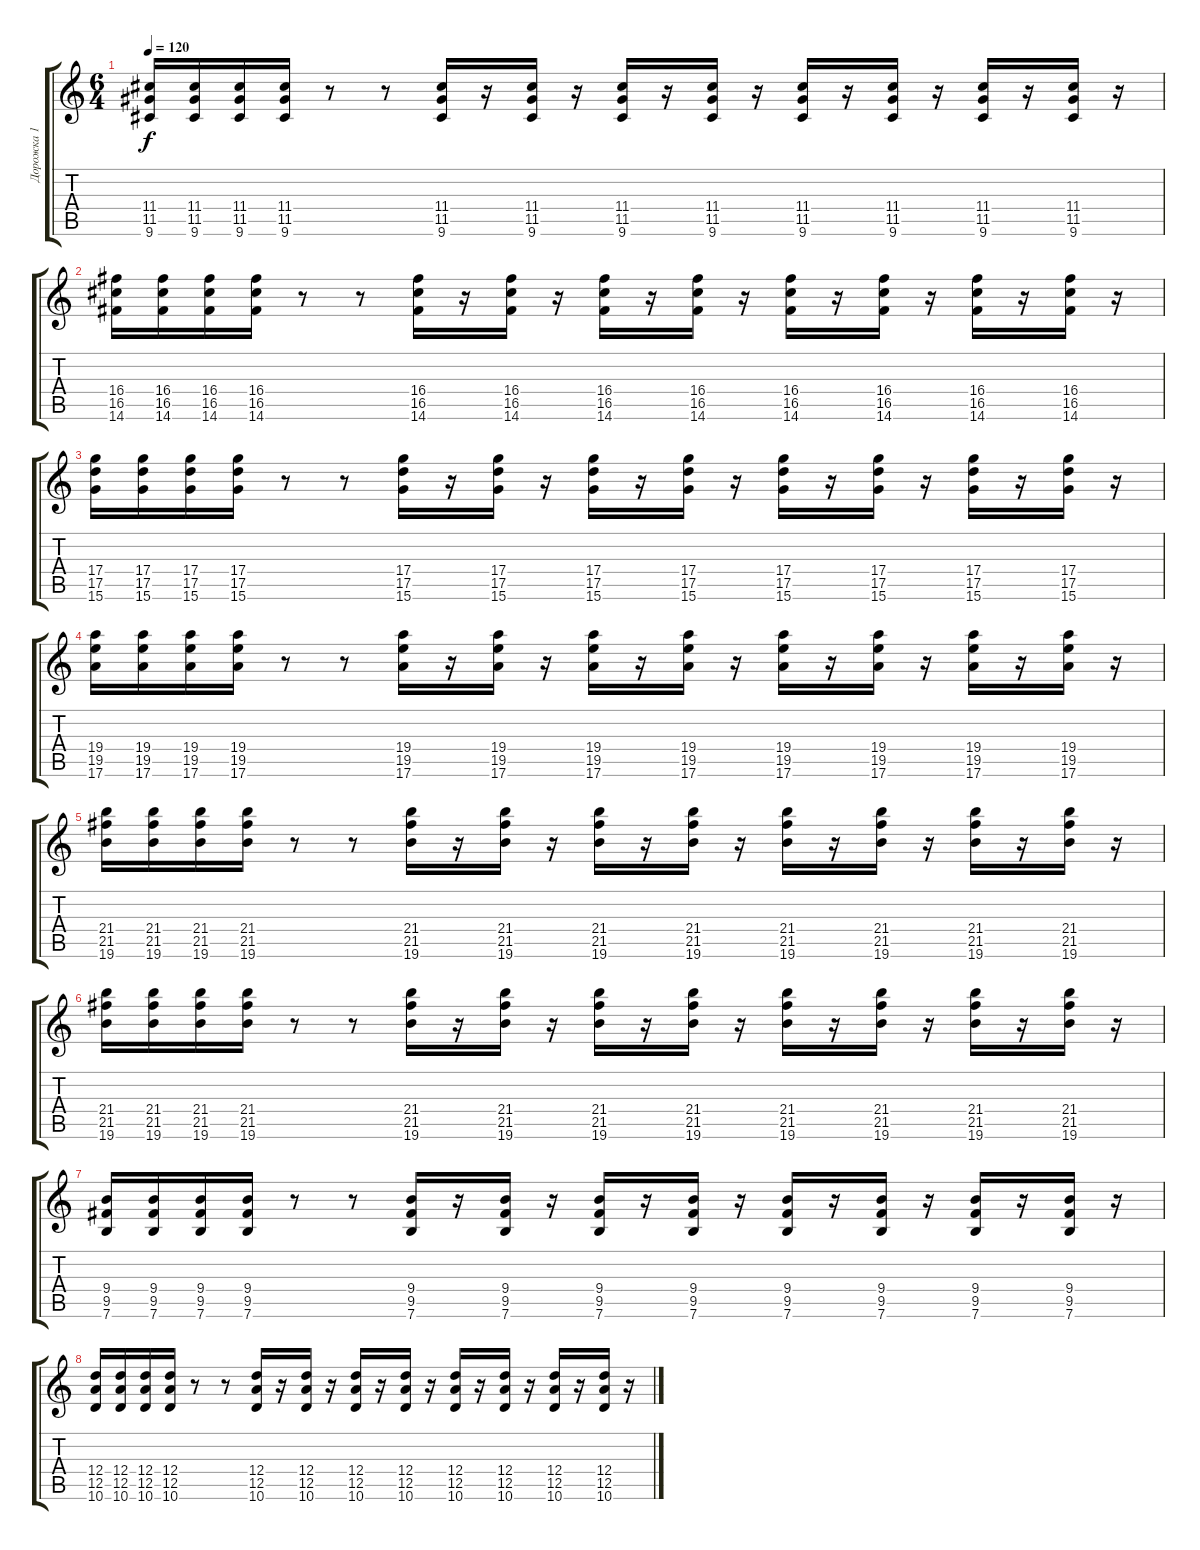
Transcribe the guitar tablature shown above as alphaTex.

\track ("Дорожка 1" "Дорожка 1") {instrument overdrivenguitar}
\staff {score tabs}
\tuning (E4 B3 G3 D3 A2 E2) {hide}
\ts (6 4)
\tempo 120
\clef g2
\ks c
(11.4 11.5 9.6).16{dy f} (11.4 11.5 9.6).16 (11.4 11.5 9.6).16 (11.4 11.5 9.6).16 r.8 r.8 (11.4 11.5 9.6).16 r.16 (11.4 11.5 9.6).16 r.16 (11.4 11.5 9.6).16 r.16 (11.4 11.5 9.6).16 r.16 (11.4 11.5 9.6).16 r.16 (11.4 11.5 9.6).16 r.16 (11.4 11.5 9.6).16 r.16 (11.4 11.5 9.6).16 r.16 |
(16.4 16.5 14.6).16 (16.4 16.5 14.6).16 (16.4 16.5 14.6).16 (16.4 16.5 14.6).16 r.8 r.8 (16.4 16.5 14.6).16 r.16 (16.4 16.5 14.6).16 r.16 (16.4 16.5 14.6).16 r.16 (16.4 16.5 14.6).16 r.16 (16.4 16.5 14.6).16 r.16 (16.4 16.5 14.6).16 r.16 (16.4 16.5 14.6).16 r.16 (16.4 16.5 14.6).16 r.16 |
(17.4 17.5 15.6).16 (17.4 17.5 15.6).16 (17.4 17.5 15.6).16 (17.4 17.5 15.6).16 r.8 r.8 (17.4 17.5 15.6).16 r.16 (17.4 17.5 15.6).16 r.16 (17.4 17.5 15.6).16 r.16 (17.4 17.5 15.6).16 r.16 (17.4 17.5 15.6).16 r.16 (17.4 17.5 15.6).16 r.16 (17.4 17.5 15.6).16 r.16 (17.4 17.5 15.6).16 r.16 |
(19.4 19.5 17.6).16 (19.4 19.5 17.6).16 (19.4 19.5 17.6).16 (19.4 19.5 17.6).16 r.8 r.8 (19.4 19.5 17.6).16 r.16 (19.4 19.5 17.6).16 r.16 (19.4 19.5 17.6).16 r.16 (19.4 19.5 17.6).16 r.16 (19.4 19.5 17.6).16 r.16 (19.4 19.5 17.6).16 r.16 (19.4 19.5 17.6).16 r.16 (19.4 19.5 17.6).16 r.16 |
(21.4 21.5 19.6).16 (21.4 21.5 19.6).16 (21.4 21.5 19.6).16 (21.4 21.5 19.6).16 r.8 r.8 (21.4 21.5 19.6).16 r.16 (21.4 21.5 19.6).16 r.16 (21.4 21.5 19.6).16 r.16 (21.4 21.5 19.6).16 r.16 (21.4 21.5 19.6).16 r.16 (21.4 21.5 19.6).16 r.16 (21.4 21.5 19.6).16 r.16 (21.4 21.5 19.6).16 r.16 |
(21.4 21.5 19.6).16 (21.4 21.5 19.6).16 (21.4 21.5 19.6).16 (21.4 21.5 19.6).16 r.8 r.8 (21.4 21.5 19.6).16 r.16 (21.4 21.5 19.6).16 r.16 (21.4 21.5 19.6).16 r.16 (21.4 21.5 19.6).16 r.16 (21.4 21.5 19.6).16 r.16 (21.4 21.5 19.6).16 r.16 (21.4 21.5 19.6).16 r.16 (21.4 21.5 19.6).16 r.16 |
(9.4 9.5 7.6).16 (9.4 9.5 7.6).16 (9.4 9.5 7.6).16 (9.4 9.5 7.6).16 r.8 r.8 (9.4 9.5 7.6).16 r.16 (9.4 9.5 7.6).16 r.16 (9.4 9.5 7.6).16 r.16 (9.4 9.5 7.6).16 r.16 (9.4 9.5 7.6).16 r.16 (9.4 9.5 7.6).16 r.16 (9.4 9.5 7.6).16 r.16 (9.4 9.5 7.6).16 r.16 |
(12.4 12.5 10.6).16 (12.4 12.5 10.6).16 (12.4 12.5 10.6).16 (12.4 12.5 10.6).16 r.8 r.8 (12.4 12.5 10.6).16 r.16 (12.4 12.5 10.6).16 r.16 (12.4 12.5 10.6).16 r.16 (12.4 12.5 10.6).16 r.16 (12.4 12.5 10.6).16 r.16 (12.4 12.5 10.6).16 r.16 (12.4 12.5 10.6).16 r.16 (12.4 12.5 10.6).16 r.16
